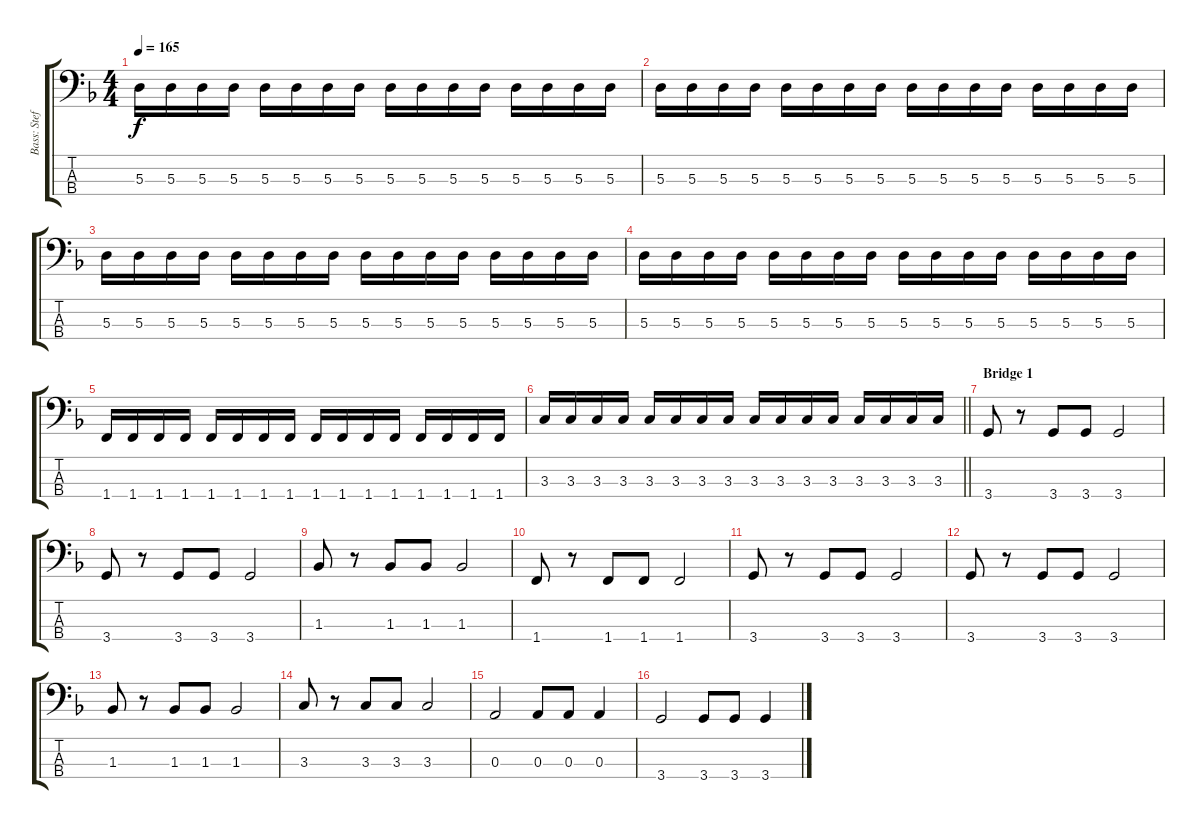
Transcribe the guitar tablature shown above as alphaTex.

\track ("Bass: Stefan Gimpl" "Bass: Stef") {instrument electricbassfinger}
\staff {score tabs}
\tuning (G2 D2 A1 E1) {hide}
\ts (4 4)
\tempo 165
\clef f4
\ks dminor
5.3.16{dy f} 5.3.16 5.3.16 5.3.16 5.3.16 5.3.16 5.3.16 5.3.16 5.3.16 5.3.16 5.3.16 5.3.16 5.3.16 5.3.16 5.3.16 5.3.16 |
5.3.16 5.3.16 5.3.16 5.3.16 5.3.16 5.3.16 5.3.16 5.3.16 5.3.16 5.3.16 5.3.16 5.3.16 5.3.16 5.3.16 5.3.16 5.3.16 |
5.3.16 5.3.16 5.3.16 5.3.16 5.3.16 5.3.16 5.3.16 5.3.16 5.3.16 5.3.16 5.3.16 5.3.16 5.3.16 5.3.16 5.3.16 5.3.16 |
5.3.16 5.3.16 5.3.16 5.3.16 5.3.16 5.3.16 5.3.16 5.3.16 5.3.16 5.3.16 5.3.16 5.3.16 5.3.16 5.3.16 5.3.16 5.3.16 |
1.4.16 1.4.16 1.4.16 1.4.16 1.4.16 1.4.16 1.4.16 1.4.16 1.4.16 1.4.16 1.4.16 1.4.16 1.4.16 1.4.16 1.4.16 1.4.16 |
\barLineRight lightlight
3.3.16 3.3.16 3.3.16 3.3.16 3.3.16 3.3.16 3.3.16 3.3.16 3.3.16 3.3.16 3.3.16 3.3.16 3.3.16 3.3.16 3.3.16 3.3.16 |
\section ("" "Bridge 1")
3.4.8 r.8 3.4.8 3.4.8 3.4.2 |
3.4.8 r.8 3.4.8 3.4.8 3.4.2 |
1.3.8 r.8 1.3.8 1.3.8 1.3.2 |
1.4.8 r.8 1.4.8 1.4.8 1.4.2 |
3.4.8 r.8 3.4.8 3.4.8 3.4.2 |
3.4.8 r.8 3.4.8 3.4.8 3.4.2 |
1.3.8 r.8 1.3.8 1.3.8 1.3.2 |
3.3.8 r.8 3.3.8 3.3.8 3.3.2 |
0.3.2 0.3.8 0.3.8 0.3.4 |
3.4.2 3.4.8 3.4.8 3.4.4
